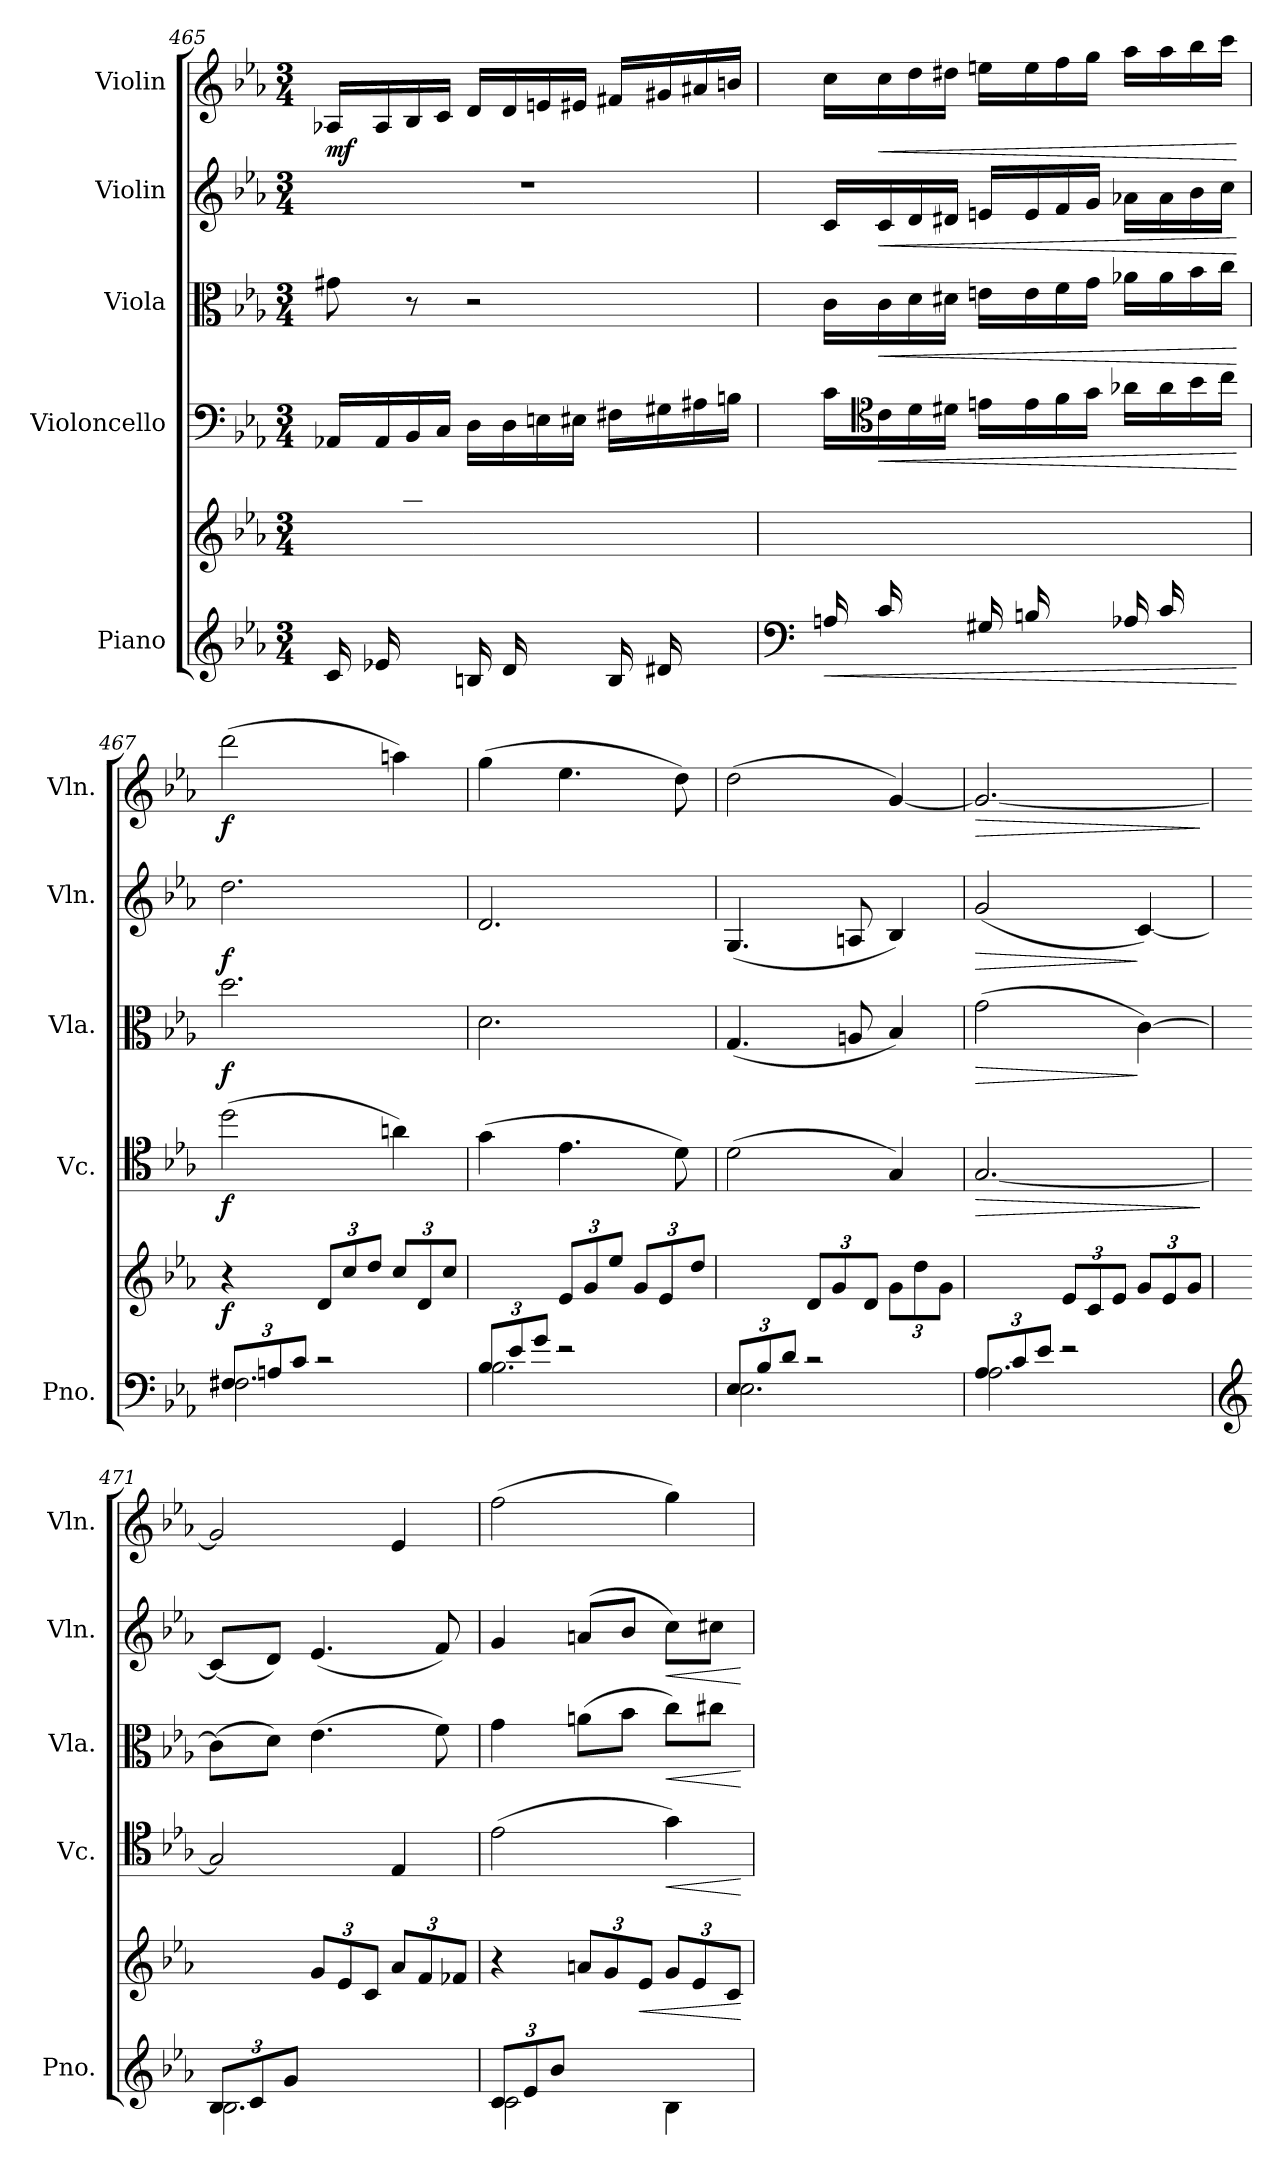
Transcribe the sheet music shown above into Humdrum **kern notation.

**kern	**kern	**dynam	**kern	**dynam	**kern	**dynam	**kern	**dynam	**kern	**dynam
*part5	*part5	*part5	*part4	*part4	*part3	*part3	*part2	*part2	*part1	*part1
*staff6	*staff5	*staff5/6	*staff4	*staff4	*staff3	*staff3	*staff2	*staff2	*staff1	*staff1
*I"Piano	*	*	*I"Violoncello	*	*I"Viola	*	*I"Violin	*	*I"Violin	*
*I'Pno.	*	*	*I'Vc.	*	*I'Vla.	*	*I'Vln.	*	*I'Vln.	*
*clefG2	*clefG2	*	*clefF4	*	*clefC3	*	*clefG2	*	*clefG2	*
*k[b-e-a-]	*k[b-e-a-]	*	*k[b-e-a-]	*	*k[b-e-a-]	*	*k[b-e-a-]	*	*k[b-e-a-]	*
*M3/4	*M3/4	*	*M3/4	*	*M3/4	*	*M3/4	*	*M3/4	*
=465	=465	=465	=465	=465	=465	=465	=465	=465	=465	=465
*	*^	*	*	*	*	*	*	*	*	*
!	!	!	!	!	!	!	!	!	!	!	!LO:DY:b
16c/LL	2.ryy	8ryy	.	16AA-X/LL	.	8g#X\	.	2.r	.	16A-X/LL	mf
16e-X/	.	.	.	16AA-/	.	.	.	.	.	16A-/	.
8ryy	.	16aa-X\	.	16BB-/	.	8r	.	.	.	16B-/	.
.	.	16a-X\JJ	.	16C/JJ	.	.	.	.	.	16c/JJ	.
16Bn/LL	.	8ryy	.	16D\LL	.	2r	.	.	.	16d/LL	.
16d/	.	.	.	16D\	.	.	.	.	.	16d/	.
8ryy	.	16gg\	.	16En\	.	.	.	.	.	16en/	.
.	.	16g\JJ	.	16E#X\JJ	.	.	.	.	.	16e#X/JJ	.
16B/LL	.	8ryy	.	16F#X\LL	.	.	.	.	.	16f#X/LL	.
16d#X/	.	.	.	16G#X\	.	.	.	.	.	16g#X/	.
8ryy	.	16ff#X\	.	16A#X\	.	.	.	.	.	16a#X/	.
.	.	16f#X\JJ	.	16Bn\JJ	.	.	.	.	.	16bn/JJ	.
!!LO:LB:g=z
=466	=466	=466	=466	=466	=466	=466	=466	=466	=466	=466	=466
*clefF4	*	*	*	*	*	*	*	*	*	*	*
!	!	!	!LO:HP:b=2	!	!	!	!	!	!	!	!
16An/LL	2.ryy	8ryy	<	16c\LL	.	16c\LL	.	16c/LL	.	16cc\LL	.
*	*	*	*	*clefC4	*	*	*	*	*	*	*
!	!	!	!	!	!LO:HP:b	!	!LO:HP:b	!	!LO:HP:b	!	!LO:HP:b
16c/	.	.	.	16c\	<	16c\	<	16c/	<	16cc\	<
8ryy	.	16ffn\	.	16d\	.	16d\	.	16d/	.	16dd\	.
.	.	16fn\JJ	.	16d#X\JJ	.	16d#X\JJ	.	16d#X/JJ	.	16dd#X\JJ	.
16G#X/LL	.	8ryy	.	16en\LL	.	16en\LL	.	16en/LL	.	16een\LL	.
16Bn/	.	.	.	16e\	.	16e\	.	16e/	.	16ee\	.
8ryy	.	16een\	.	16f\	.	16f\	.	16f/	.	16ff\	.
.	.	16en\JJ	.	16g\JJ	.	16g\JJ	.	16g/JJ	.	16gg\JJ	.
16A-X/LL	.	8ryy	.	16a-X\LL	.	16a-X\LL	.	16a-X\LL	.	16aa-\LL	.
16c/	.	.	.	16a-\	.	16a-\	.	16a-\	.	16aa-\	.
8ryy	.	16ee-X\	.	16b-\	.	16b-\	.	16b-\	.	16bb-\	.
.	.	16e-X\JJ	.	16cc\JJ	.	16cc\JJ	.	16cc\JJ	.	16ccc\JJ	.
*	*v	*v	*	*	*	*	*	*	*	*	*
.	.	[	.	[	.	[	.	[	.	[
=467	=467	=467	=467	=467	=467	=467	=467	=467	=467	=467
*Xbrackettup	*	*	*	*	*	*	*	*	*	*
*^	*	*	*	*	*	*	*	*	*	*
!	!	!	!LO:DY:b	!	!LO:DY:b	!	!LO:DY:b	!	!LO:DY:b	!	!LO:DY:b
12F#X/L	2.F#\	4r	f	(2dd\	f	2.dd\	f	2.dd\	f	(2ddd\	f
12An/	.	.	.	.	.	.	.	.	.	.	.
12c/J	.	.	.	.	.	.	.	.	.	.	.
*	*	*Xbrackettup	*	*	*	*	*	*	*	*	*
2r	.	12d/L	.	.	.	.	.	.	.	.	.
.	.	12cc/	.	.	.	.	.	.	.	.	.
.	.	12dd/J	.	.	.	.	.	.	.	.	.
.	.	12cc/L	.	4an\)	.	.	.	.	.	4aan\)	.
.	.	12d/	.	.	.	.	.	.	.	.	.
.	.	12cc/J	.	.	.	.	.	.	.	.	.
!!LO:PB:g=z
=468	=468	=468	=468	=468	=468	=468	=468	=468	=468	=468	=468
12B-/L	2.B-\	4ryy	.	(4g\	.	2.d\	.	2.d/	.	(4gg\	.
12e-/	.	.	.	.	.	.	.	.	.	.	.
12g/J	.	.	.	.	.	.	.	.	.	.	.
2r	.	12e-/L	.	4.e-\	.	.	.	.	.	4.ee-\	.
.	.	12g/	.	.	.	.	.	.	.	.	.
.	.	12ee-/J	.	.	.	.	.	.	.	.	.
.	.	12g/L	.	.	.	.	.	.	.	.	.
.	.	12e-/	.	.	.	.	.	.	.	.	.
.	.	.	.	8d\)	.	.	.	.	.	8dd\)	.
.	.	12dd/J	.	.	.	.	.	.	.	.	.
=469	=469	=469	=469	=469	=469	=469	=469	=469	=469	=469	=469
12E-/L	2.E-\	4ryy	.	(2d\	.	(4.G/	.	(4.G/	.	(2dd\	.
12B-/	.	.	.	.	.	.	.	.	.	.	.
12d/J	.	.	.	.	.	.	.	.	.	.	.
2r	.	12d/L	.	.	.	.	.	.	.	.	.
.	.	12g/	.	.	.	.	.	.	.	.	.
.	.	.	.	.	.	8An/	.	8An/	.	.	.
.	.	12d/J	.	.	.	.	.	.	.	.	.
.	.	12g\L	.	4G/)	.	4B-/)	.	4B-/)	.	[4g/)	.
.	.	12dd\	.	.	.	.	.	.	.	.	.
.	.	12g\J	.	.	.	.	.	.	.	.	.
=470	=470	=470	=470	=470	=470	=470	=470	=470	=470	=470	=470
!	!	!	!	!	!LO:HP:b	!	!LO:HP:b	!	!LO:HP:b	!	!LO:HP:b
12A-/L	2.A-\	4ryy	.	[2.G/	>	(2g\	>	(2g/	>	2.g/_	>
12c/	.	.	.	.	.	.	.	.	.	.	.
12e-/J	.	.	.	.	.	.	.	.	.	.	.
2r	.	12e-/L	.	.	.	.	.	.	.	.	.
.	.	12c/	.	.	.	.	.	.	.	.	.
.	.	12e-/J	.	.	.	.	.	.	.	.	.
.	.	12g/L	.	.	.	[4c\)	]	[4c/)	]	.	.
.	.	12e-/	.	.	.	.	.	.	.	.	.
.	.	12g/J	.	.	.	.	.	.	.	.	.
*v	*v	*	*	*	*	*	*	*	*	*	*
.	.	.	.	]	.	.	.	.	.	]
!!LO:LB:g=z
=471	=471	=471	=471	=471	=471	=471	=471	=471	=471	=471
*clefG2	*	*	*	*	*	*	*	*	*	*
*^	*	*	*	*	*	*	*	*	*	*
12B-/L	2.B-\	4ryy	.	2G/]	.	(8c\L]	.	(8c/L]	.	2g/]	.
12c/	.	.	.	.	.	.	.	.	.	.	.
.	.	.	.	.	.	8d\J)	.	8d/J)	.	.	.
12g/J	.	.	.	.	.	.	.	.	.	.	.
2ryy	.	12g/L	.	.	.	(4.e-\	.	(4.e-/	.	.	.
.	.	12e-/	.	.	.	.	.	.	.	.	.
.	.	12c/J	.	.	.	.	.	.	.	.	.
.	.	12a-/L	.	4E-/	.	.	.	.	.	4e-/	.
.	.	12f/	.	.	.	.	.	.	.	.	.
.	.	.	.	.	.	8f\)	.	8f/)	.	.	.
.	.	12f-X/J	.	.	.	.	.	.	.	.	.
=472	=472	=472	=472	=472	=472	=472	=472	=472	=472	=472	=472
12c/L	2c\	4r	.	(2e-\	.	4g\	.	4g/	.	(2ff\	.
12e-/	.	.	.	.	.	.	.	.	.	.	.
12b-/J	.	.	.	.	.	.	.	.	.	.	.
2ryy	.	12an/L	.	.	.	(8an\L	.	(8an/L	.	.	.
.	.	12g/	.	.	.	.	.	.	.	.	.
.	.	.	.	.	.	8b-\J	.	8b-/J	.	.	.
!	!	!	!LO:HP:b	!	!	!	!	!	!	!	!
.	.	12e-/J	<	.	.	.	.	.	.	.	.
!	!	!	!	!	!LO:HP:b	!	!LO:HP:b	!	!LO:HP:b	!	!
.	4B-\	12g/L	.	4g\)	<	8cc\L)	<	8cc\L)	<	4gg\)	.
.	.	12e-/	.	.	.	.	.	.	.	.	.
.	.	.	.	.	.	8cc#X\J	.	8cc#X\J	.	.	.
.	.	12c/J	.	.	.	.	.	.	.	.	.
*v	*v	*	*	*	*	*	*	*	*	*	*
.	.	[	.	[	.	[	.	[	.	.
=	=	=	=	=	=	=	=	=	=	=
*-	*-	*-	*-	*-	*-	*-	*-	*-	*-	*-
